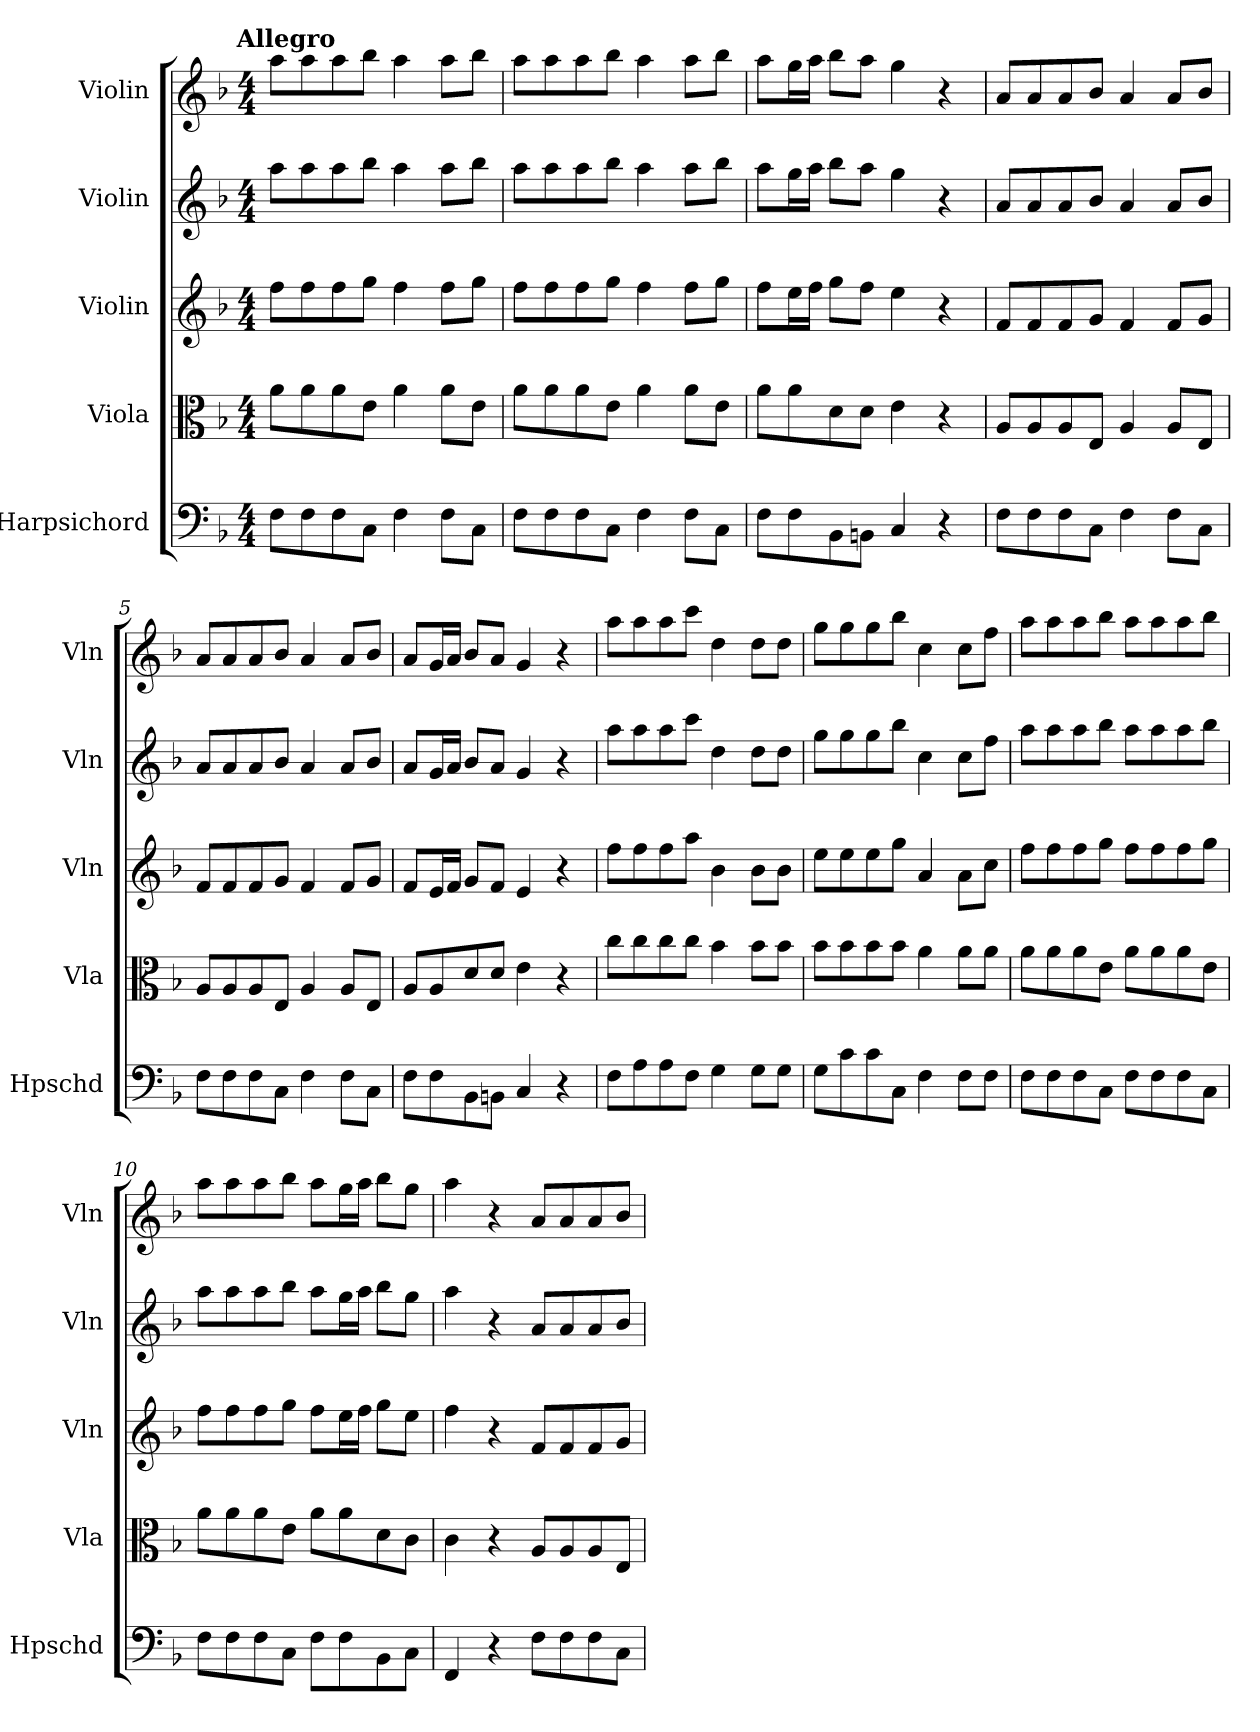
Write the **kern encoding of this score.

**kern	**kern	**kern	**kern	**kern
*part5	*part4	*part3	*part2	*part1
*staff5	*staff4	*staff3	*staff2	*staff1
*I"Harpsichord	*I"Viola	*I"Violin	*I"Violin	*I"Violin
*I'Hpschd	*I'Vla	*I'Vln	*I'Vln	*I'Vln
*clefF4	*clefC3	*clefG2	*clefG2	*clefG2
*k[b-]	*k[b-]	*k[b-]	*k[b-]	*k[b-]
*F:	*F:	*F:	*F:	*F:
!!LO:TX:omd:t=Allegro
*M4/4	*M4/4	*M4/4	*M4/4	*M4/4
*MM132	*MM132	*MM132	*MM132	*MM132
=1	=1	=1	=1	=1
8F\L	8a\L	8ff\L	8aa\L	8aa\L
8F\	8a\	8ff\	8aa\	8aa\
8F\	8a\	8ff\	8aa\	8aa\
8C\J	8e\J	8gg\J	8bb-\J	8bb-\J
4F\	4a\	4ff\	4aa\	4aa\
8F\L	8a\L	8ff\L	8aa\L	8aa\L
8C\J	8e\J	8gg\J	8bb-\J	8bb-\J
=2	=2	=2	=2	=2
8F\L	8a\L	8ff\L	8aa\L	8aa\L
8F\	8a\	8ff\	8aa\	8aa\
8F\	8a\	8ff\	8aa\	8aa\
8C\J	8e\J	8gg\J	8bb-\J	8bb-\J
4F\	4a\	4ff\	4aa\	4aa\
8F\L	8a\L	8ff\L	8aa\L	8aa\L
8C\J	8e\J	8gg\J	8bb-\J	8bb-\J
=3	=3	=3	=3	=3
8F\L	8a\L	8ff\L	8aa\L	8aa\L
8F\	8a\	16ee\L	16gg\L	16gg\L
.	.	16ff\JJ	16aa\JJ	16aa\JJ
8BB-\	8d\	8gg\L	8bb-\L	8bb-\L
8BBn\J	8d\J	8ff\J	8aa\J	8aa\J
4C/	4e\	4ee\	4gg\	4gg\
4r	4r	4r	4r	4r
=4	=4	=4	=4	=4
8F\L	8A/L	8f/L	8a/L	8a/L
8F\	8A/	8f/	8a/	8a/
8F\	8A/	8f/	8a/	8a/
8C\J	8E/J	8g/J	8b-/J	8b-/J
4F\	4A/	4f/	4a/	4a/
8F\L	8A/L	8f/L	8a/L	8a/L
8C\J	8E/J	8g/J	8b-/J	8b-/J
=5	=5	=5	=5	=5
8F\L	8A/L	8f/L	8a/L	8a/L
8F\	8A/	8f/	8a/	8a/
8F\	8A/	8f/	8a/	8a/
8C\J	8E/J	8g/J	8b-/J	8b-/J
4F\	4A/	4f/	4a/	4a/
8F\L	8A/L	8f/L	8a/L	8a/L
8C\J	8E/J	8g/J	8b-/J	8b-/J
=6	=6	=6	=6	=6
8F\L	8A/L	8f/L	8a/L	8a/L
8F\	8A/	16e/L	16g/L	16g/L
.	.	16f/JJ	16a/JJ	16a/JJ
8BB-\	8d/	8g/L	8b-/L	8b-/L
8BBn\J	8d/J	8f/J	8a/J	8a/J
4C/	4e\	4e/	4g/	4g/
4r	4r	4r	4r	4r
=7	=7	=7	=7	=7
8F\L	8cc\L	8ff\L	8aa\L	8aa\L
8A\	8cc\	8ff\	8aa\	8aa\
8A\	8cc\	8ff\	8aa\	8aa\
8F\J	8cc\J	8aa\J	8ccc\J	8ccc\J
4G\	4b-\	4b-\	4dd\	4dd\
8G\L	8b-\L	8b-\L	8dd\L	8dd\L
8G\J	8b-\J	8b-\J	8dd\J	8dd\J
=8	=8	=8	=8	=8
8G\L	8b-\L	8ee\L	8gg\L	8gg\L
8c\	8b-\	8ee\	8gg\	8gg\
8c\	8b-\	8ee\	8gg\	8gg\
8C\J	8b-\J	8gg\J	8bb-\J	8bb-\J
4F\	4a\	4a/	4cc\	4cc\
8F\L	8a\L	8a\L	8cc\L	8cc\L
8F\J	8a\J	8cc\J	8ff\J	8ff\J
=9	=9	=9	=9	=9
8F\L	8a\L	8ff\L	8aa\L	8aa\L
8F\	8a\	8ff\	8aa\	8aa\
8F\	8a\	8ff\	8aa\	8aa\
8C\J	8e\J	8gg\J	8bb-\J	8bb-\J
8F\L	8a\L	8ff\L	8aa\L	8aa\L
8F\	8a\	8ff\	8aa\	8aa\
8F\	8a\	8ff\	8aa\	8aa\
8C\J	8e\J	8gg\J	8bb-\J	8bb-\J
=10	=10	=10	=10	=10
8F\L	8a\L	8ff\L	8aa\L	8aa\L
8F\	8a\	8ff\	8aa\	8aa\
8F\	8a\	8ff\	8aa\	8aa\
8C\J	8e\J	8gg\J	8bb-\J	8bb-\J
8F\L	8a\L	8ff\L	8aa\L	8aa\L
8F\	8a\	16ee\L	16gg\L	16gg\L
.	.	16ff\JJ	16aa\JJ	16aa\JJ
8BB-\	8d\	8gg\L	8bb-\L	8bb-\L
8C\J	8c\J	8ee\J	8gg\J	8gg\J
=11	=11	=11	=11	=11
4FF/	4c\	4ff\	4aa\	4aa\
4r	4r	4r	4r	4r
8F\L	8A/L	8f/L	8a/L	8a/L
8F\	8A/	8f/	8a/	8a/
8F\	8A/	8f/	8a/	8a/
8C\J	8E/J	8g/J	8b-/J	8b-/J
=	=	=	=	=
*-	*-	*-	*-	*-
